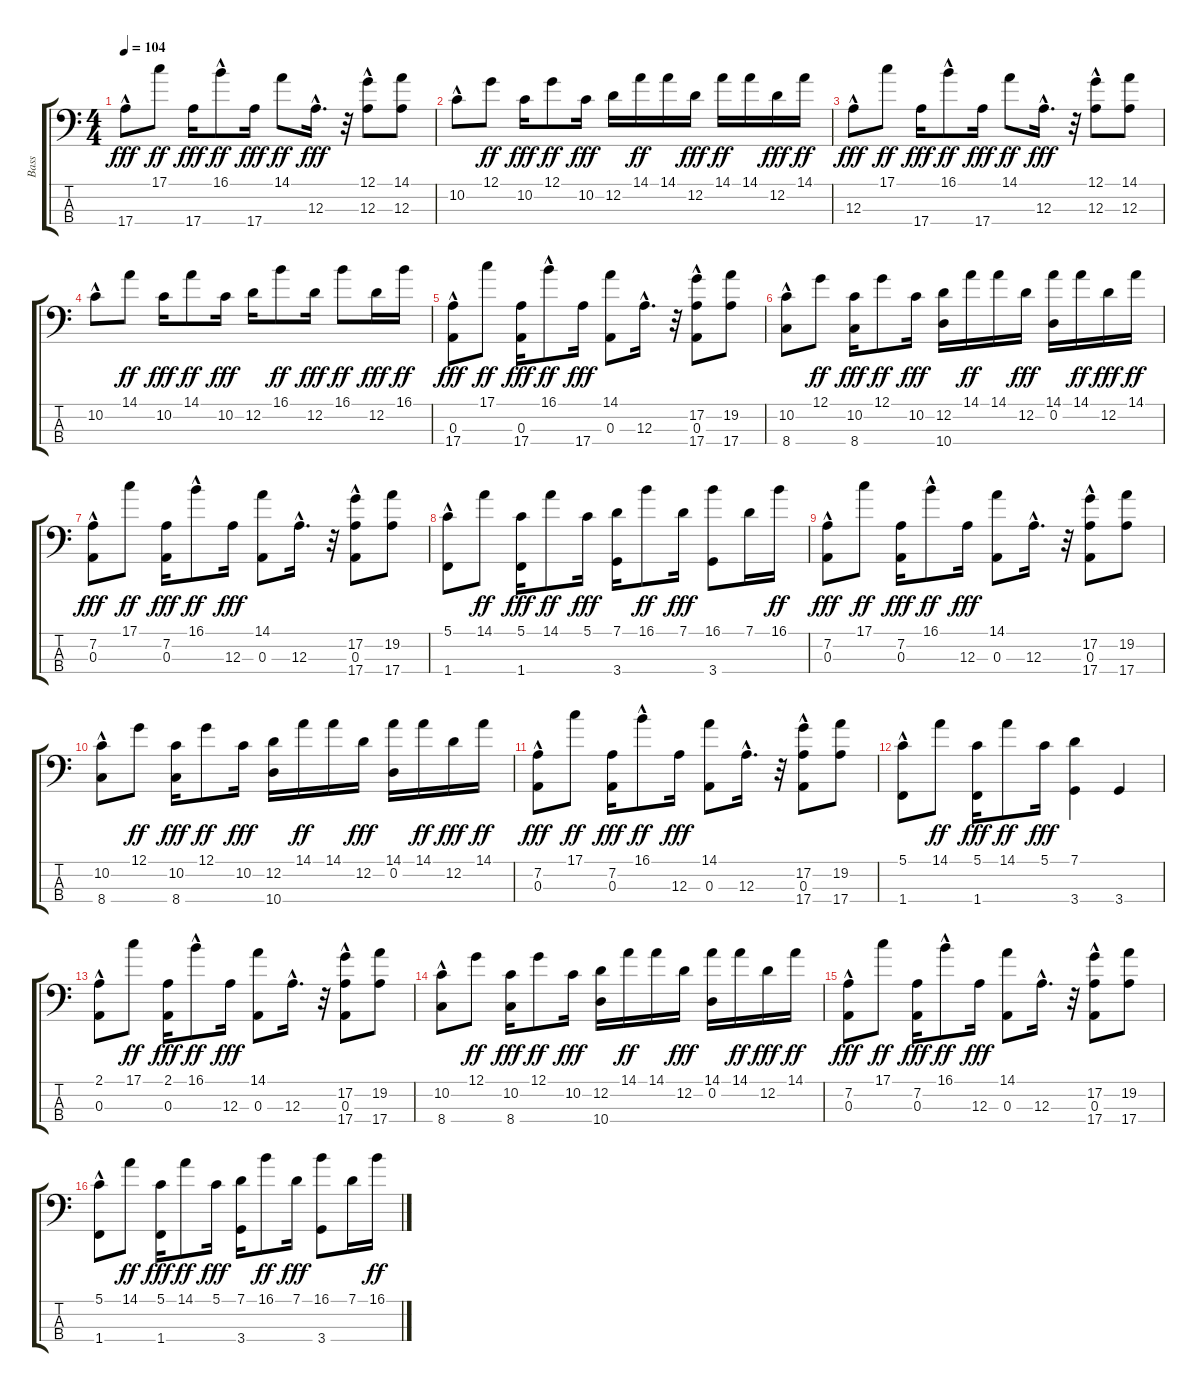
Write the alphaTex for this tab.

\track ("Bass" "Bass") {instrument acousticbass}
\staff {score tabs}
\tuning (G2 D2 A1 E1) {hide}
\ts (4 4)
\tempo 104
\clef f4
\ks c
17.4{hac}.8{dy fff instrument acousticbass} 17.1.8{dy ff} 17.4.16{dy fff} 16.1{hac}.8{dy ff} 17.4.16{dy fff} 14.1.8{dy ff} 12.3{hac}.16{d dy fff} r.32 (12.1 12.3{hac}).8 (14.1 12.3).8 |
10.2{hac}.8 12.1.8{dy ff} 10.2.16{dy fff} 12.1.8{dy ff} 10.2.16{dy fff} 12.2.16 14.1.16{dy ff} 14.1.16 12.2.16{dy fff} 14.1.16{dy ff} 14.1.16 12.2.16{dy fff} 14.1.16{dy ff} |
12.3{hac}.8{dy fff} 17.1.8{dy ff} 17.4.16{dy fff} 16.1{hac}.8{dy ff} 17.4.16{dy fff} 14.1.8{dy ff} 12.3{hac}.16{d dy fff} r.32 (12.1 12.3{hac}).8 (14.1 12.3).8 |
10.2{hac}.8 14.1.8{dy ff} 10.2.16{dy fff} 14.1.8{dy ff} 10.2.16{dy fff} 12.2.16 16.1.8{dy ff} 12.2.16{dy fff} 16.1.8{dy ff} 12.2.16{dy fff} 16.1.16{dy ff} |
(0.3 17.4{hac}).8{dy fff volume 12 balance 8} 17.1.8{dy ff} (0.3 17.4).16{dy fff} 16.1{hac}.8{dy ff} 17.4.16{dy fff} (14.1 0.3).8 12.3{hac}.16{d} r.32 (17.2 0.3 17.4{hac}).8 (19.2 17.4).8 |
(10.2{hac} 8.4).8 12.1.8{dy ff} (10.2 8.4).16{dy fff} 12.1.8{dy ff} 10.2.16{dy fff} (12.2 10.4).16 14.1.16{dy ff} 14.1.16 12.2.16{dy fff} (14.1 0.2).16 14.1.16{dy ff} 12.2.16{dy fff} 14.1.16{dy ff} |
(7.2{hac} 0.3).8{dy fff} 17.1.8{dy ff} (7.2 0.3).16{dy fff} 16.1{hac}.8{dy ff} 12.3.16{dy fff} (14.1 0.3).8 12.3{hac}.16{d} r.32 (17.2 0.3 17.4{hac}).8 (19.2 17.4).8 |
(5.1{hac} 1.4).8 14.1.8{dy ff} (5.1 1.4).16{dy fff} 14.1.8{dy ff} 5.1.16{dy fff} (7.1 3.4).16 16.1.8{dy ff} 7.1.16{dy fff} (16.1 3.4).8 7.1.16 16.1.16{dy ff} |
(7.2{hac} 0.3).8{dy fff volume 12 balance 8} 17.1.8{dy ff} (7.2 0.3).16{dy fff} 16.1{hac}.8{dy ff} 12.3.16{dy fff} (14.1 0.3).8 12.3{hac}.16{d} r.32 (17.2 0.3 17.4{hac}).8 (19.2 17.4).8 |
(10.2{hac} 8.4).8 12.1.8{dy ff} (10.2 8.4).16{dy fff} 12.1.8{dy ff} 10.2.16{dy fff} (12.2 10.4).16 14.1.16{dy ff} 14.1.16 12.2.16{dy fff} (14.1 0.2).16 14.1.16{dy ff} 12.2.16{dy fff} 14.1.16{dy ff} |
(7.2{hac} 0.3).8{dy fff} 17.1.8{dy ff} (7.2 0.3).16{dy fff} 16.1{hac}.8{dy ff} 12.3.16{dy fff} (14.1 0.3).8 12.3{hac}.16{d} r.32 (17.2 0.3 17.4{hac}).8 (19.2 17.4).8 |
(5.1{hac} 1.4).8 14.1.8{dy ff} (5.1 1.4).16{dy fff} 14.1.8{dy ff} 5.1.16{dy fff} (7.1 3.4).4 3.4.4 |
(2.1{hac} 0.3).8{volume 12 balance 8} 17.1.8{dy ff} (2.1 0.3).16{dy fff} 16.1{hac}.8{dy ff} 12.3.16{dy fff} (14.1 0.3).8 12.3{hac}.16{d} r.32 (17.2 0.3 17.4{hac}).8 (19.2 17.4).8 |
(10.2{hac} 8.4).8 12.1.8{dy ff} (10.2 8.4).16{dy fff} 12.1.8{dy ff} 10.2.16{dy fff} (12.2 10.4).16 14.1.16{dy ff} 14.1.16 12.2.16{dy fff} (14.1 0.2).16 14.1.16{dy ff} 12.2.16{dy fff} 14.1.16{dy ff} |
(7.2{hac} 0.3).8{dy fff} 17.1.8{dy ff} (7.2 0.3).16{dy fff} 16.1{hac}.8{dy ff} 12.3.16{dy fff} (14.1 0.3).8 12.3{hac}.16{d} r.32 (17.2 0.3 17.4{hac}).8 (19.2 17.4).8 |
(5.1{hac} 1.4).8 14.1.8{dy ff} (5.1 1.4).16{dy fff} 14.1.8{dy ff} 5.1.16{dy fff} (7.1 3.4).16 16.1.8{dy ff} 7.1.16{dy fff} (16.1 3.4).8 7.1.16 16.1.16{dy ff}
